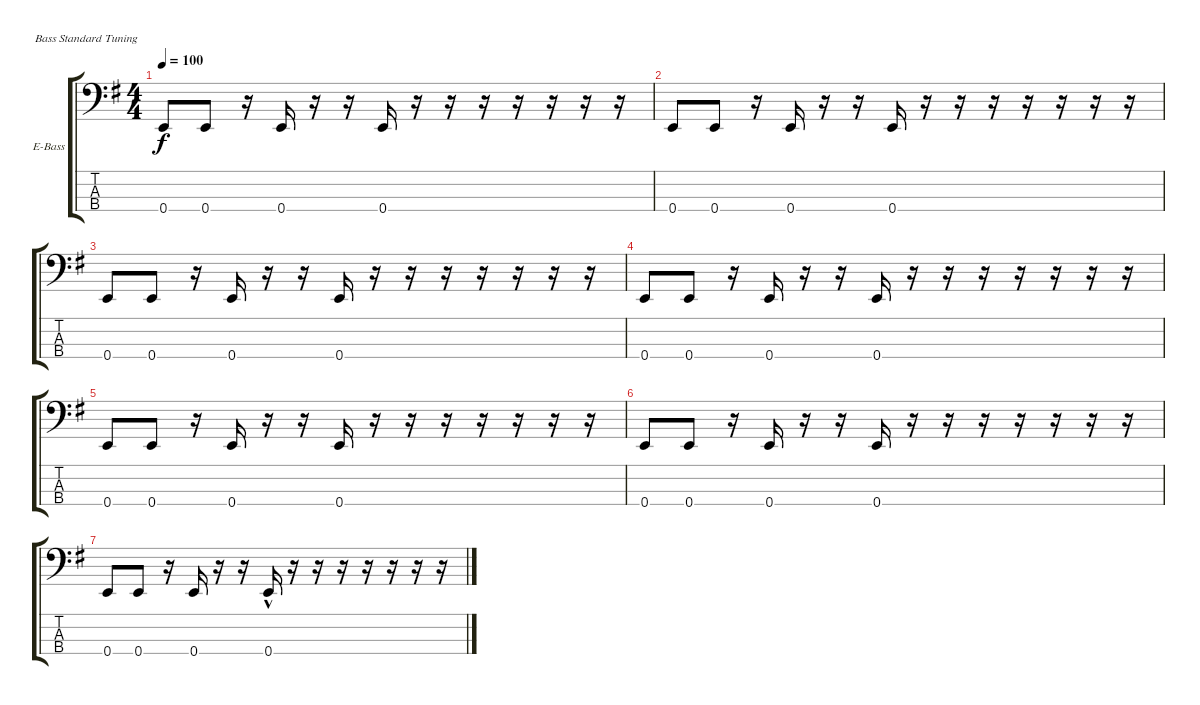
\bracketExtendMode groupsimilarinstruments
\firstSystemTrackNameOrientation horizontal
\otherSystemsTrackNameOrientation horizontal
\track ("Bass" "E-Bass") {instrument electricbassfinger}
\staff {score tabs}
\tuning (G2 D2 A1 E1)
\ts (4 4)
\tempo 100
\clef f4
\ks eminor
0.4.8{dy f} 0.4.8 r.16 0.4.16 r.16 r.16 0.4.16 r.16 r.16 r.16 r.16 r.16 r.16 r.16 |
0.4.8 0.4.8 r.16 0.4.16 r.16 r.16 0.4.16 r.16 r.16 r.16 r.16 r.16 r.16 r.16 |
0.4.8 0.4.8 r.16 0.4.16 r.16 r.16 0.4.16 r.16 r.16 r.16 r.16 r.16 r.16 r.16 |
0.4.8 0.4.8 r.16 0.4.16 r.16 r.16 0.4.16 r.16 r.16 r.16 r.16 r.16 r.16 r.16 |
0.4.8 0.4.8 r.16 0.4.16 r.16 r.16 0.4.16 r.16 r.16 r.16 r.16 r.16 r.16 r.16 |
0.4.8 0.4.8 r.16 0.4.16 r.16 r.16 0.4.16 r.16 r.16 r.16 r.16 r.16 r.16 r.16 |
0.4.8 0.4.8 r.16 0.4.16 r.16 r.16 0.4{hac}.16 r.16 r.16 r.16 r.16 r.16 r.16 r.16
